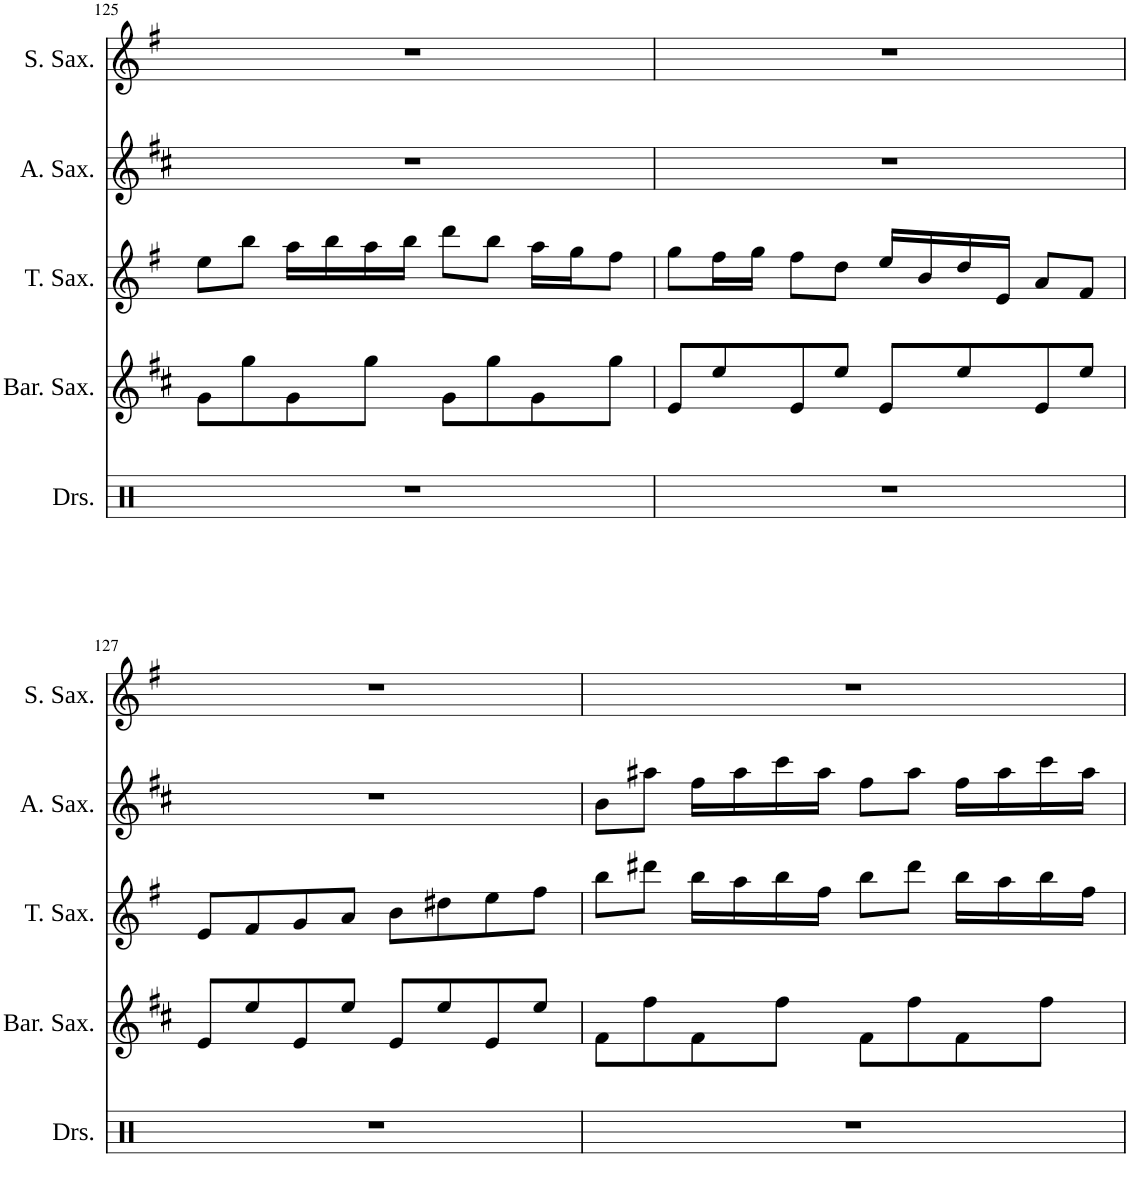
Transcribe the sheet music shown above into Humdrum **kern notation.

**kern	**kern	**kern	**kern	**kern
*part5	*part4	*part3	*part2	*part1
*staff5	*staff4	*staff3	*staff2	*staff1
*I"Drumset	*I"Baritone Saxophone	*I"Tenor Saxophone	*I"Alto Saxophone	*I"Soprano Saxophone
*I'Drs.	*I'Bar. Sax.	*I'T. Sax.	*I'A. Sax.	*I'S. Sax.
!!LO:PB:g=z
*clefX	*clefG2	*clefG2	*clefG2	*clefG2
*	*Trd12c21	*Trd8c14	*Trd5c9	*Trd1c2
*k[]	*k[f#c#]	*k[f#]	*k[f#c#]	*k[f#]
*M4/4	*M4/4	*M4/4	*M4/4	*M4/4
=125	=125	=125	=125	=125
1r	8g\L	8ee\L	1r	1r
.	8gg\	8bb\J	.	.
.	8g\	16aa\LL	.	.
.	.	16bb\	.	.
.	8gg\J	16aa\	.	.
.	.	16bb\JJ	.	.
.	8g\L	8ddd\L	.	.
.	8gg\	8bb\J	.	.
.	8g\	16aa\LL	.	.
.	.	16gg\J	.	.
.	8gg\J	8ff#\J	.	.
=126	=126	=126	=126	=126
1r	8e/L	8gg\L	1r	1r
.	8ee/	16ff#\L	.	.
.	.	16gg\JJ	.	.
.	8e/	8ff#\L	.	.
.	8ee/J	8dd\J	.	.
.	8e/L	16ee/LL	.	.
.	.	16b/	.	.
.	8ee/	16dd/	.	.
.	.	16e/JJ	.	.
.	8e/	8a/L	.	.
.	8ee/J	8f#/J	.	.
!!LO:LB:g=z
=127	=127	=127	=127	=127
1r	8e/L	8e/L	1r	1r
.	8ee/	8f#/	.	.
.	8e/	8g/	.	.
.	8ee/J	8a/J	.	.
.	8e/L	8b\L	.	.
.	8ee/	8dd#X\	.	.
.	8e/	8ee\	.	.
.	8ee/J	8ff#\J	.	.
=128	=128	=128	=128	=128
1r	8f#\L	8bb\L	8b\L	1r
.	8ff#\	8ddd#X\J	8aa#X\J	.
.	8f#\	16bb\LL	16ff#\LL	.
.	.	16aa\	16aa#\	.
.	8ff#\J	16bb\	16ccc#\	.
.	.	16ff#\JJ	16aa#\JJ	.
.	8f#\L	8bb\L	8ff#\L	.
.	8ff#\	8ddd#\J	8aa#\J	.
.	8f#\	16bb\LL	16ff#\LL	.
.	.	16aa\	16aa#\	.
.	8ff#\J	16bb\	16ccc#\	.
.	.	16ff#\JJ	16aa#\JJ	.
=	=	=	=	=
*-	*-	*-	*-	*-
